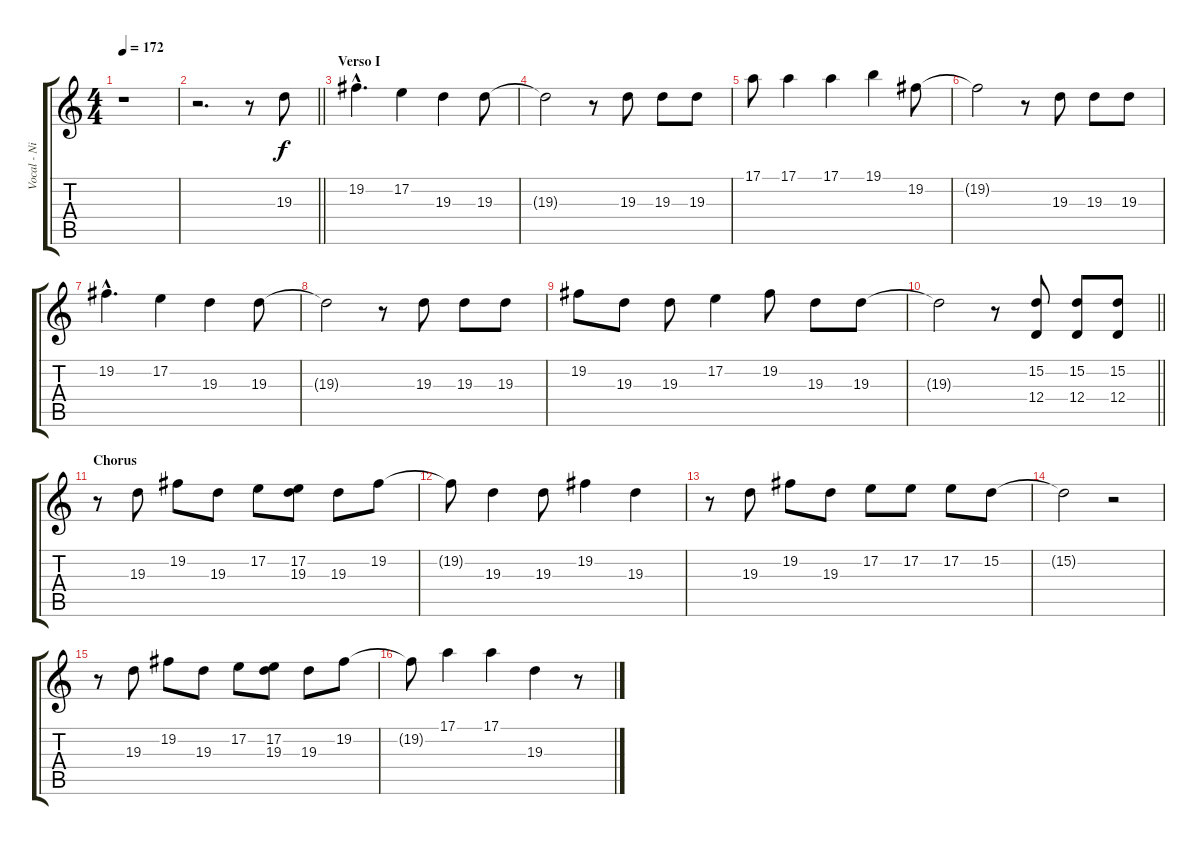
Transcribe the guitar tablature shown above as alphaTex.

\track ("Vocal - Nikola" "Vocal - Ni") {instrument flute}
\staff {score tabs}
\tuning (E4 B3 G3 D3 A2 E2) {hide}
\ts (4 4)
\tempo 172
\clef g2
\ks c
r.1{dy f instrument flute} |
\barLineRight lightlight
r.2{d} r.8 19.3.8 |
\section ("" "Verso I")
19.2{hac}.4{d} 17.2.4 19.3.4 19.3.8 |
19.3{t}.2 r.8 19.3.8 19.3.8 19.3.8 |
17.1.8 17.1.4 17.1.4 19.1.4 19.2.8 |
19.2{t}.2 r.8 19.3.8 19.3.8 19.3.8 |
19.2{hac}.4{d} 17.2.4 19.3.4 19.3.8 |
19.3{t}.2 r.8 19.3.8 19.3.8 19.3.8 |
19.2.8 19.3.8 19.3.8 17.2.4 19.2.8 19.3.8 19.3.8 |
\barLineRight lightlight
19.3{t}.2 r.8 (15.2 12.4).8 (15.2 12.4).8 (15.2 12.4).8 |
\section ("" "Chorus")
r.8 19.3.8 19.2.8 19.3.8 17.2.8 (17.2 19.3).8 19.3.8 19.2.8 |
19.2{t}.8 19.3.4 19.3.8 19.2.4 19.3.4 |
r.8 19.3.8 19.2.8 19.3.8 17.2.8 17.2.8 17.2.8 15.2.8 |
15.2{t}.2 r.2 |
r.8 19.3.8 19.2.8 19.3.8 17.2.8 (17.2 19.3).8 19.3.8 19.2.8 |
19.2{t}.8 17.1.4 17.1.4 19.3.4 r.8
